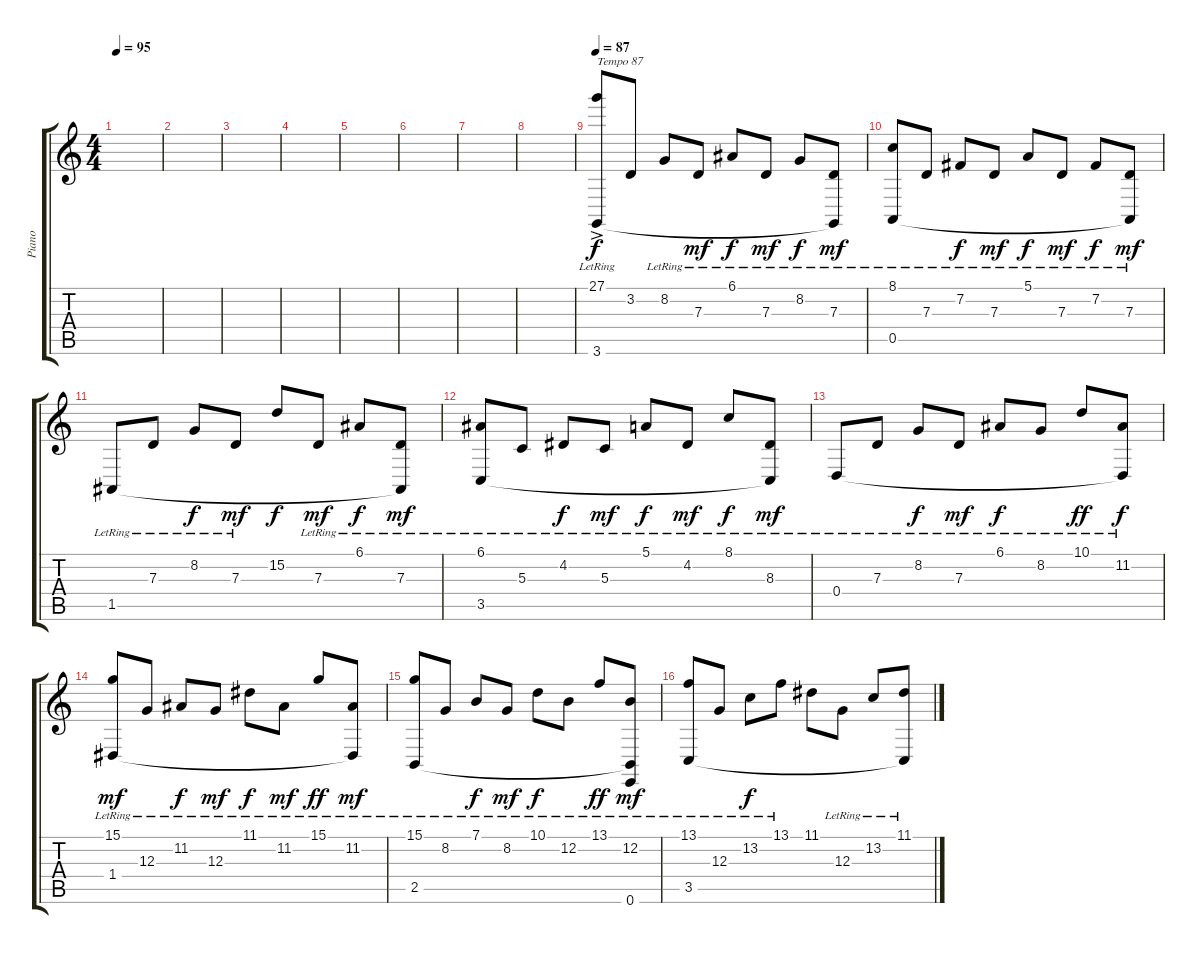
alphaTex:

\track ("Piano" "Piano") {instrument acousticgrandpiano}
\staff {score tabs}
\tuning (E4 B3 G3 D3 A2 E2) {hide}
\ts (4 4)
\tempo 95
\clef g2
\ks c
|
|
|
|
|
|
|
|
\tempo 87
(27.1 3.6{ac lr}).8{txt "Tempo 87"} 3.2.8{dy f} 8.2{lr}.8 7.3{lr}.8{dy mf} 6.1{lr}.8{dy f} 7.3{lr}.8{dy mf} 8.2{lr}.8{dy f} (7.3{lr} 3.6{t}).8{dy mf} |
(8.1{lr} 0.5{lr}).8 7.3{lr}.8 7.2{lr}.8{dy f} 7.3{lr}.8{dy mf} 5.1{lr}.8{dy f} 7.3{lr}.8{dy mf} 7.2{lr}.8{dy f} (7.3{lr} 0.5{t}).8{dy mf} |
1.5{lr}.8 7.3{lr}.8 8.2{lr}.8{dy f} 7.3{lr}.8{dy mf} 15.2.8{dy f} 7.3{lr}.8{dy mf} 6.1{lr}.8{dy f} (7.3{lr} 1.5{t}).8{dy mf} |
(6.1{lr} 3.5{lr}).8 5.3{lr}.8 4.2{lr}.8{dy f} 5.3{lr}.8{dy mf} 5.1{lr}.8{dy f} 4.2{lr}.8{dy mf} 8.1{lr}.8{dy f} (8.3{lr} 3.5{t}).8{dy mf} |
0.4{lr}.8 7.3{lr}.8 8.2{lr}.8{dy f} 7.3{lr}.8{dy mf} 6.1{lr}.8{dy f} 8.2{lr}.8 10.1{lr}.8{dy ff} (11.2{lr} 0.4{t}).8{dy f} |
(15.1{lr} 1.4{lr}).8{dy mf} 12.3{lr}.8 11.2{lr}.8{dy f} 12.3{lr}.8{dy mf} 11.1{lr}.8{dy f} 11.2{lr}.8{dy mf} 15.1{lr}.8{dy ff} (11.2{lr} 1.4{t}).8{dy mf} |
(15.1{lr} 2.5{lr}).8 8.2{lr}.8 7.1{lr}.8{dy f} 8.2{lr}.8{dy mf} 10.1{lr}.8{dy f} 12.2{lr}.8 13.1{lr}.8{dy ff} (12.2{lr} 2.5{t} 0.6).8{dy mf} |
(13.1{lr} 3.5{lr}).8 12.3{lr}.8 13.2{lr}.8{dy f} 13.1{lr}.8 11.1.8 12.3{lr}.8 13.2{lr}.8 (11.1{lr} 3.5{t}).8
